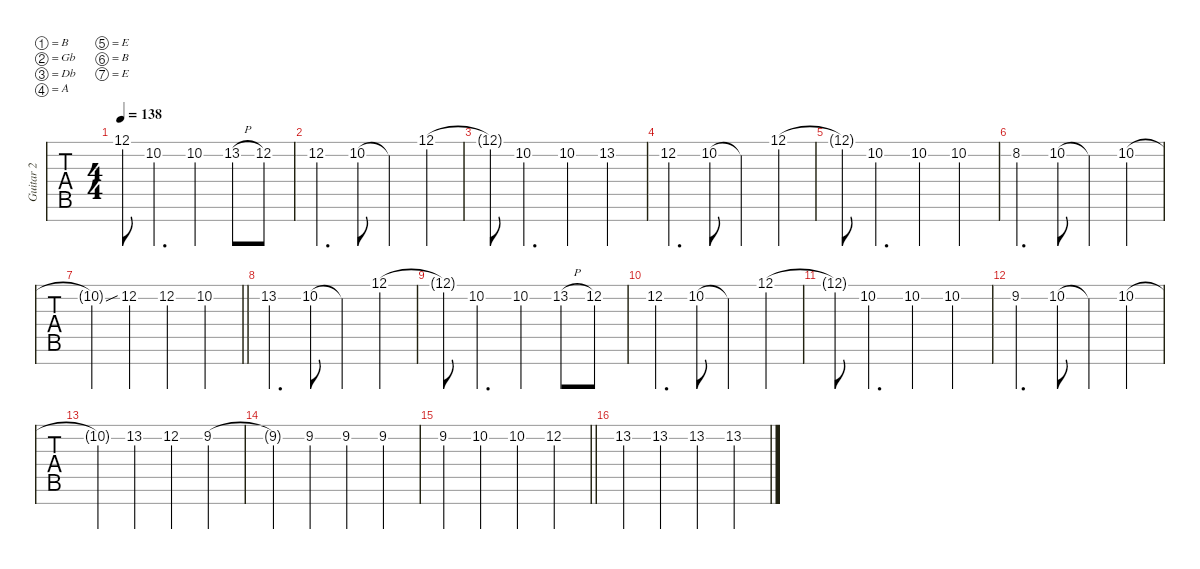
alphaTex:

\defaultSystemsLayout 4
\hideDynamics
\bracketExtendMode nobrackets
\multiTrackTrackNamePolicy allsystems
\firstSystemTrackNameMode fullname
\otherSystemsTrackNameMode fullname
\otherSystemsTrackNameOrientation horizontal
\track ("Guitar 2" "Gtr. 2") {instrument overdrivenguitar}
\staff {tabs}
\tuning (B3 Gb3 Db3 A2 E2 B1 E1)
\ts (4 4)
\scale
1.00078
\tempo 138
\accidentals auto
\clef g2
\ottava regular
\simile none
\ks c
12.1{t}.8{dy mf} 10.2.4{d} 10.2.4 13.2{h}.8 12.2{acc #}.8 |
\scale
1.00347 12.2{acc #}.4{d} 10.2.8 10.2{t}.4 12.1.4 |
\scale
0.995395 12.1{t}.8 10.2.4{d} 10.2.4 13.2.4 |
\scale
0.999042 12.2{acc #}.4{d} 10.2.8 10.2{t}.4 12.1.4 |
\scale
1.00329 12.1{t}.8 10.2.4{d} 10.2.4 10.2.4 |
\scale
1.00059 8.2.4{d} 10.2.8 10.2{t}.4 10.2.4 |
\scale
0.997079
\barLineRight lightlight
10.2{t}.4 12.2{sib acc #}.4 12.2{acc #}.4 10.2.4 |
\scale
0.999812 13.2.4{d} 10.2.8 10.2{t}.4 12.1.4 |
\scale
1.00096 12.1{t}.8 10.2.4{d} 10.2.4 13.2{h}.8 12.2{acc #}.8 |
\scale
1.00365 12.2{acc #}.4{d} 10.2.8 10.2{t}.4 12.1.4 |
\scale
0.995576 12.1{t}.8 10.2.4{d} 10.2.4 10.2.4 |
\scale
0.999042 9.2{acc #}.4{d} 10.2.8 10.2{t}.4 10.2.4 |
\scale
1.00059 10.2{t}.4 13.2.4 12.2{acc #}.4 9.2{acc #}.4 |
\scale
1.00598 9.2{t acc #}.4 9.2{acc #}.4 9.2{acc #}.4 9.2{acc #}.4 |
\scale
0.994387
\barLineRight lightlight
9.2{acc #}.4 10.2.4 10.2.4 12.2{acc #}.4 |
\scale
1.00079 13.2.4 13.2.4 13.2.4 13.2.4
